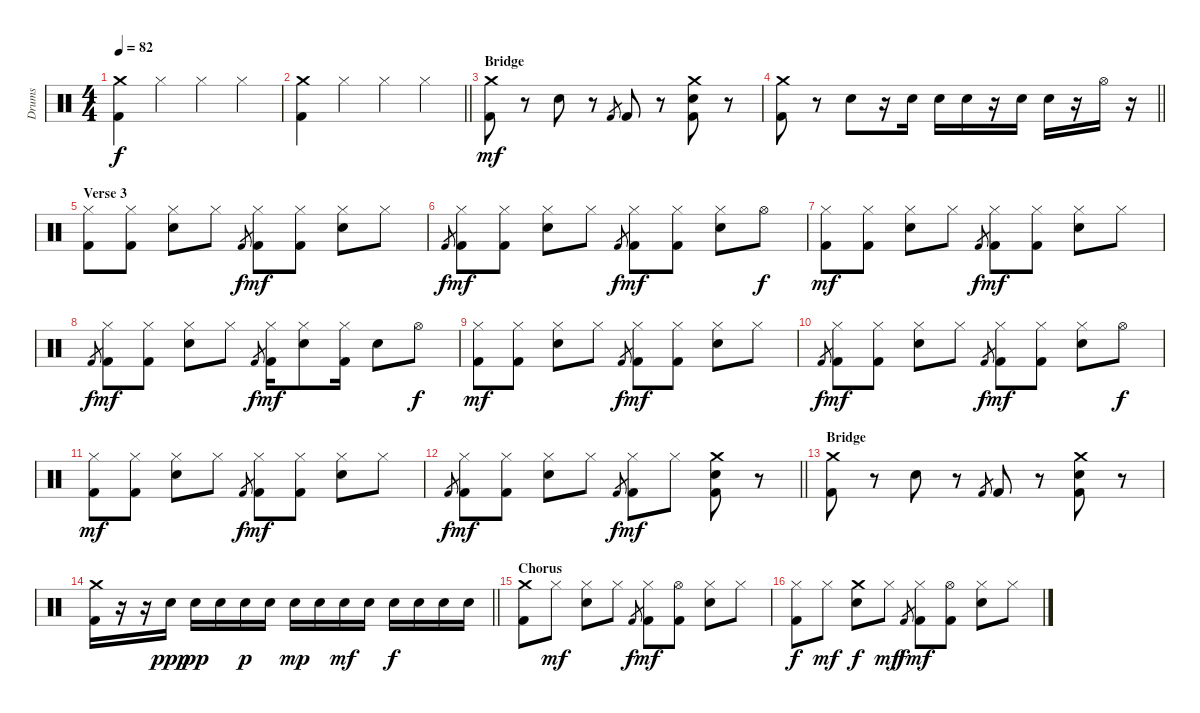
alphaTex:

\track ("Drums" "Drums") {instrument percussion}
\staff {score}
\articulation defaults
\ts (4 4)
\tempo 82
\clef neutral
\ks c
("Crash medium (hit)" "Kick (hit) 2").4{dy f} "Hi-Hat (closed)".4 "Hi-Hat (closed)".4 "Hi-Hat (closed)".4 |
\barLineRight lightlight
("Crash medium (hit)" "Kick (hit) 2").4 "Hi-Hat (closed)".4 "Hi-Hat (closed)".4 "Hi-Hat (closed)".4 |
\section ("" "Bridge")
("Crash medium (hit)" "Kick (hit) 2").8{dy mf} r.8 "Snare (hit) 2".8 r.8 "Kick (hit) 2".8{gr} "Kick (hit) 2".8 r.8 ("Crash medium (hit)" "Snare (hit) 2" "Kick (hit) 2").8 r.8 |
\barLineRight lightlight
("Crash medium (hit)" "Kick (hit) 2").8 r.8 "Snare (hit) 2".8 r.16 "Snare (hit) 2".16 "Snare (hit) 2".16 "Snare (hit) 2".16 r.16 "Snare (hit) 2".16 "Snare (hit) 2".16 r.16 "Hi-Hat (open)".16 r.16 |
\section ("" "Verse 3")
("Hi-Hat (closed)" "Kick (hit) 2").8 ("Hi-Hat (closed)" "Kick (hit) 2").8 ("Hi-Hat (closed)" "Snare (hit) 2").8 "Hi-Hat (closed)".8 "Kick (hit) 2".8{gr dy f} ("Hi-Hat (closed)" "Kick (hit) 2").8{dy mf} ("Hi-Hat (closed)" "Kick (hit) 2").8 ("Hi-Hat (closed)" "Snare (hit) 2").8 "Hi-Hat (closed)".8 |
"Kick (hit) 2".8{gr dy f} ("Hi-Hat (closed)" "Kick (hit) 2").8{dy mf} ("Hi-Hat (closed)" "Kick (hit) 2").8 ("Hi-Hat (closed)" "Snare (hit) 2").8 "Hi-Hat (closed)".8 "Kick (hit) 2".8{gr dy f} ("Hi-Hat (closed)" "Kick (hit) 2").8{dy mf} ("Hi-Hat (closed)" "Kick (hit) 2").8 ("Hi-Hat (closed)" "Snare (hit) 2").8 "Hi-Hat (open)".8{dy f} |
("Hi-Hat (closed)" "Kick (hit) 2").8{dy mf} ("Hi-Hat (closed)" "Kick (hit) 2").8 ("Hi-Hat (closed)" "Snare (hit) 2").8 "Hi-Hat (closed)".8 "Kick (hit) 2".8{gr dy f} ("Hi-Hat (closed)" "Kick (hit) 2").8{dy mf} ("Hi-Hat (closed)" "Kick (hit) 2").8 ("Hi-Hat (closed)" "Snare (hit) 2").8 "Hi-Hat (closed)".8 |
"Kick (hit) 2".8{gr dy f} ("Hi-Hat (closed)" "Kick (hit) 2").8{dy mf} ("Hi-Hat (closed)" "Kick (hit) 2").8 ("Hi-Hat (closed)" "Snare (hit) 2").8 "Hi-Hat (closed)".8 "Kick (hit) 2".8{gr dy f} ("Hi-Hat (closed)" "Kick (hit) 2").16{dy mf} ("Hi-Hat (closed)" "Snare (hit) 2").8 ("Hi-Hat (closed)" "Kick (hit) 2").16 "Snare (hit) 2".8 "Hi-Hat (open)".8{dy f} |
("Hi-Hat (closed)" "Kick (hit) 2").8{dy mf} ("Hi-Hat (closed)" "Kick (hit) 2").8 ("Hi-Hat (closed)" "Snare (hit) 2").8 "Hi-Hat (closed)".8 "Kick (hit) 2".8{gr dy f} ("Hi-Hat (closed)" "Kick (hit) 2").8{dy mf} ("Hi-Hat (closed)" "Kick (hit) 2").8 ("Hi-Hat (closed)" "Snare (hit) 2").8 "Hi-Hat (closed)".8 |
"Kick (hit) 2".8{gr dy f} ("Hi-Hat (closed)" "Kick (hit) 2").8{dy mf} ("Hi-Hat (closed)" "Kick (hit) 2").8 ("Hi-Hat (closed)" "Snare (hit) 2").8 "Hi-Hat (closed)".8 "Kick (hit) 2".8{gr dy f} ("Hi-Hat (closed)" "Kick (hit) 2").8{dy mf} ("Hi-Hat (closed)" "Kick (hit) 2").8 ("Hi-Hat (closed)" "Snare (hit) 2").8 "Hi-Hat (open)".8{dy f} |
("Hi-Hat (closed)" "Kick (hit) 2").8{dy mf} ("Hi-Hat (closed)" "Kick (hit) 2").8 ("Hi-Hat (closed)" "Snare (hit) 2").8 "Hi-Hat (closed)".8 "Kick (hit) 2".8{gr dy f} ("Hi-Hat (closed)" "Kick (hit) 2").8{dy mf} ("Hi-Hat (closed)" "Kick (hit) 2").8 ("Hi-Hat (closed)" "Snare (hit) 2").8 "Hi-Hat (closed)".8 |
\barLineRight lightlight "Kick (hit) 2".8{gr dy f}
("Hi-Hat (closed)" "Kick (hit) 2").8{dy mf} ("Hi-Hat (closed)" "Kick (hit) 2").8 ("Hi-Hat (closed)" "Snare (hit) 2").8 "Hi-Hat (closed)".8 "Kick (hit) 2".8{gr dy f} ("Hi-Hat (closed)" "Kick (hit) 2").8{dy mf} "Hi-Hat (closed)".8 ("Crash medium (hit)" "Snare (hit) 2" "Kick (hit) 2").8 r.8 |
\section ("" "Bridge")
("Crash medium (hit)" "Kick (hit) 2").8 r.8 "Snare (hit) 2".8 r.8 "Kick (hit) 2".8{gr} "Kick (hit) 2".8 r.8 ("Crash medium (hit)" "Snare (hit) 2" "Kick (hit) 2").8 r.8 |
\barLineRight lightlight
("Crash medium (hit)" "Kick (hit) 2").16 r.16 r.16 "Snare (hit) 2".16{dy ppp} "Snare (hit) 2".16{dy pp} "Snare (hit) 2".16 "Snare (hit) 2".16{dy p} "Snare (hit) 2".16 "Snare (hit) 2".16{dy mp} "Snare (hit) 2".16 "Snare (hit) 2".16{dy mf} "Snare (hit) 2".16 "Snare (hit) 2".16{dy f} "Snare (hit) 2".16 "Snare (hit) 2".16 "Snare (hit) 2".16 |
\section ("" "Chorus")
("Crash medium (hit)" "Kick (hit) 2").8 "Hi-Hat (closed)".8{dy mf} ("Hi-Hat (closed)" "Snare (hit) 2").8 "Hi-Hat (closed)".8 "Kick (hit) 2".8{gr dy f} ("Hi-Hat (closed)" "Kick (hit) 2").8{dy mf} ("Hi-Hat (open)" "Kick (hit) 2").8 ("Hi-Hat (closed)" "Snare (hit) 2").8 "Hi-Hat (closed)".8 |
("Hi-Hat (closed)" "Kick (hit) 2").8{dy f} "Hi-Hat (closed)".8{dy mf} ("Crash medium (hit)" "Snare (hit) 2").8{dy f} "Hi-Hat (closed)".8{dy mf} "Kick (hit) 2".8{gr dy f} ("Hi-Hat (closed)" "Kick (hit) 2").8{dy mf} ("Hi-Hat (open)" "Kick (hit) 2").8 ("Hi-Hat (closed)" "Snare (hit) 2").8 "Hi-Hat (closed)".8
